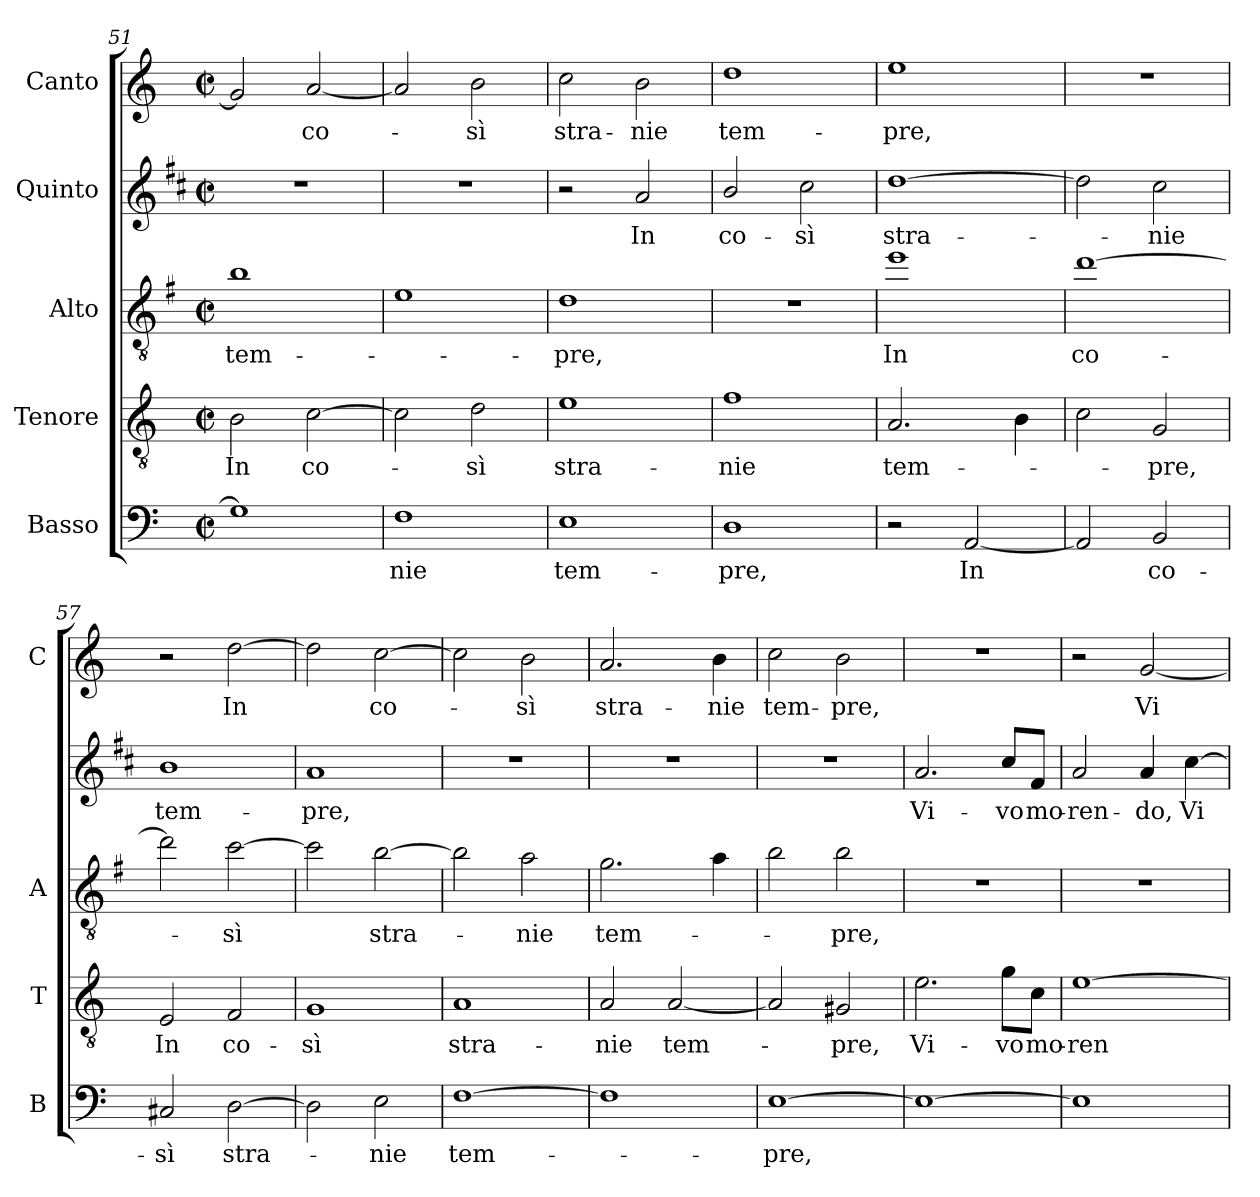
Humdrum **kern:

**kern	**text	**kern	**text	**kern	**text	**kern	**text	**kern	**text
*part5	*part5	*part4	*part4	*part3	*part3	*part2	*part2	*part1	*part1
*staff5	*staff5	*staff4	*staff4	*staff3	*staff3	*staff2	*staff2	*staff1	*staff1
*I"Basso	*	*I"Tenore	*	*I"Alto	*	*I"Quinto	*	*I"Canto	*
*I'B	*	*I'T	*	*I'A	*	*	*	*I'C	*
*clefF4	*	*clefGv2	*	*clefGv2	*	*clefG2	*	*clefG2	*
*	*	*	*	*ITrd4c7	*	*ITrd1c2	*	*	*
*k[]	*	*k[]	*	*k[]	*	*k[]	*	*k[]	*
*C:	*	*C:	*	*C:	*	*C:	*	*C:	*
*M2/2	*	*M2/2	*	*M2/2	*	*M2/2	*	*M2/2	*
*met(c|)	*	*met(c|)	*	*met(c|)	*	*met(c|)	*	*met(c|)	*
=51	=51	=51	=51	=51	=51	=51	=51	=51	=51
!	!	!	!LO:LY:b	!	!LO:LY:b	!	!	!	!
1G]	.	2B\	In	1e	tem-	1r	.	2g/]	.
!	!	!	!LO:LY:b	!	!	!	!	!	!LO:LY:b
.	.	[2c\	co-	.	.	.	.	[2a/	co-
=52	=52	=52	=52	=52	=52	=52	=52	=52	=52
!	!LO:LY:b	!	!	!	!	!	!	!	!
1F	-nie	2c\]	.	1A	.	1r	.	2a/]	.
!	!	!	!LO:LY:b	!	!	!	!	!	!LO:LY:b
.	.	2d\	-sì	.	.	.	.	2b\	-sì
=53	=53	=53	=53	=53	=53	=53	=53	=53	=53
!	!LO:LY:b	!	!LO:LY:b	!	!LO:LY:b	!	!	!	!LO:LY:b
1E	tem-	1e	stra-	1G	-pre,	2r	.	2cc\	stra-
!	!	!	!	!	!	!	!LO:LY:b	!	!LO:LY:b
.	.	.	.	.	.	2g/	In	2b\	-nie
=54	=54	=54	=54	=54	=54	=54	=54	=54	=54
!	!LO:LY:b	!	!LO:LY:b	!	!	!	!LO:LY:b	!	!LO:LY:b
1D	-pre,	1f	-nie	1r	.	2a/	co-	1dd	tem-
!	!	!	!	!	!	!	!LO:LY:b	!	!
.	.	.	.	.	.	2b\	-sì	.	.
=55	=55	=55	=55	=55	=55	=55	=55	=55	=55
!	!	!	!LO:LY:b	!	!LO:LY:b	!	!LO:LY:b	!	!LO:LY:b
2r	.	2.A/	tem-	1a	In	[1cc	stra-	1ee	-pre,
!	!LO:LY:b	!	!	!	!	!	!	!	!
[2AA/	In	.	.	.	.	.	.	.	.
.	.	4B\	.	.	.	.	.	.	.
=56	=56	=56	=56	=56	=56	=56	=56	=56	=56
!	!	!	!	!	!LO:LY:b	!	!	!	!
2AA/]	.	2c\	.	[1g	co-	2cc\]	.	1r	.
!	!LO:LY:b	!	!LO:LY:b	!	!	!	!LO:LY:b	!	!
2BB/	co-	2G/	-pre,	.	.	2b\	-nie	.	.
=57	=57	=57	=57	=57	=57	=57	=57	=57	=57
!	!LO:LY:b	!	!LO:LY:b	!	!	!	!LO:LY:b	!	!
2C#X/	-sì	2E/	In	2g\]	.	1a	tem-	2r	.
!	!LO:LY:b	!	!LO:LY:b	!	!LO:LY:b	!	!	!	!LO:LY:b
[2D\	stra-	2F/	co-	[2f\	-sì	.	.	[2dd\	In
!!LO:LB:g=z
=58	=58	=58	=58	=58	=58	=58	=58	=58	=58
!	!	!	!LO:LY:b	!	!	!	!LO:LY:b	!	!
2D\]	.	1G	-sì	2f\]	.	1g	-pre,	2dd\]	.
!	!LO:LY:b	!	!	!	!LO:LY:b	!	!	!	!LO:LY:b
2E\	-nie	.	.	[2e\	stra-	.	.	[2cc\	co-
=59	=59	=59	=59	=59	=59	=59	=59	=59	=59
!	!LO:LY:b	!	!LO:LY:b	!	!	!	!	!	!
[1F	tem-	1A	stra-	2e\]	.	1r	.	2cc\]	.
!	!	!	!	!	!LO:LY:b	!	!	!	!LO:LY:b
.	.	.	.	2d\	-nie	.	.	2b\	-sì
=60	=60	=60	=60	=60	=60	=60	=60	=60	=60
!	!	!	!LO:LY:b	!	!LO:LY:b	!	!	!	!LO:LY:b
1F]	.	2A/	-nie	2.c\	tem-	1r	.	2.a/	stra-
!	!	!	!LO:LY:b	!	!	!	!	!	!
.	.	[2A/	tem-	.	.	.	.	.	.
!	!	!	!	!	!	!	!	!	!LO:LY:b
.	.	.	.	4d\	.	.	.	4b\	-nie
=61	=61	=61	=61	=61	=61	=61	=61	=61	=61
!	!LO:LY:b	!	!	!	!	!	!	!	!LO:LY:b
[1E	-pre,	2A/]	.	2e\	.	1r	.	2cc\	tem-
!	!	!	!LO:LY:b	!	!LO:LY:b	!	!	!	!LO:LY:b
.	.	2G#X/	-pre,	2e\	-pre,	.	.	2b\	-pre,
=62	=62	=62	=62	=62	=62	=62	=62	=62	=62
!	!	!	!LO:LY:b	!	!	!	!LO:LY:b	!	!
1E_	.	2.e\	Vi-	1r	.	2.g/	Vi-	1r	.
!	!	!	!LO:LY:b	!	!	!	!LO:LY:b	!	!
.	.	8g\L	-vo	.	.	8b/L	-vo	.	.
!	!	!	!LO:LY:b	!	!	!	!LO:LY:b	!	!
.	.	8c\J	mo-	.	.	8e/J	mo-	.	.
=63	=63	=63	=63	=63	=63	=63	=63	=63	=63
!	!	!	!LO:LY:b	!	!	!	!LO:LY:b	!	!
1E]	.	[1e	-ren-	1r	.	2g/	-ren-	2r	.
!	!	!	!	!	!	!	!LO:LY:b	!	!LO:LY:b
.	.	.	.	.	.	4g/	-do,	[2g/	Vi-
!	!	!	!	!	!	!	!LO:LY:b	!	!
.	.	.	.	.	.	[4b\	Vi-	.	.
=	=	=	=	=	=	=	=	=	=
*-	*-	*-	*-	*-	*-	*-	*-	*-	*-
